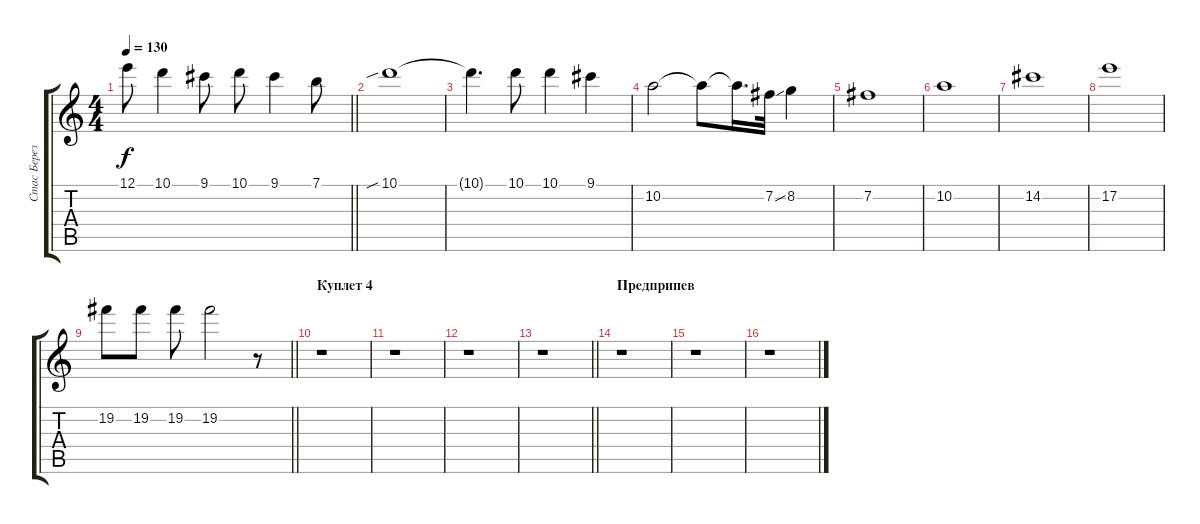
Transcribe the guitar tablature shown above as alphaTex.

\track ("Стас Березовский (соло-гитара)" "Стас Берез") {instrument electricguitarjazz}
\staff {score tabs}
\tuning (E4 B3 G3 D3 A2 E2) {hide}
\ts (4 4)
\tempo 130
\clef g2
\barLineRight lightlight
\ks c
12.1.8{dy f} 10.1.4 9.1.8 10.1.8 9.1.4 7.1.8 |
10.1{sib}.1 |
10.1{t}.4{d} 10.1.8 10.1.4 9.1.4 |
10.2.2 10.2{t}.8 10.2{t}.16{d} 7.2{ss}.32 8.2.4 |
7.2.1 |
10.2.1 |
14.2.1 |
17.2.1 |
\barLineRight lightlight
19.2.8 19.2.8 19.2.8 19.2.2 r.8 |
\section ("" "Куплет 4")
r.1 |
r.1 |
r.1 |
\barLineRight lightlight
r.1 |
\section ("" "Предприпев")
r.1 |
r.1 |
r.1
